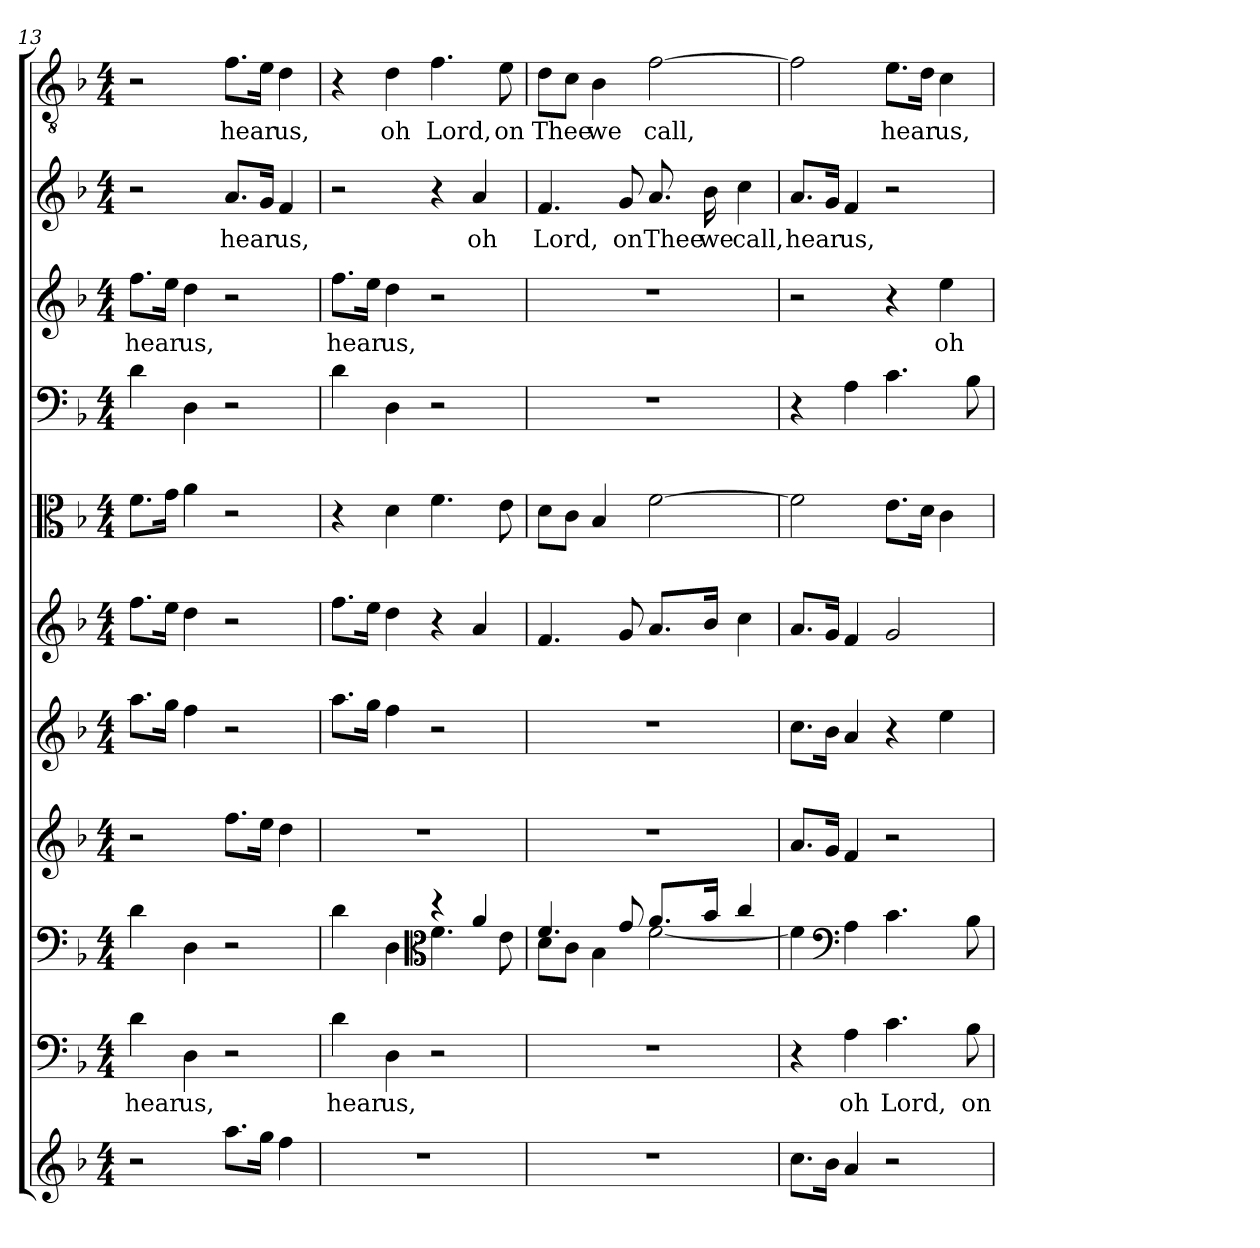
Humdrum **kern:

**kern	**kern	**text	**kern	**kern	**kern	**kern	**kern	**kern	**kern	**text	**kern	**text	**kern	**text
*part11	*part10	*part10	*part9	*part8	*part7	*part6	*part5	*part4	*part3	*part3	*part2	*part2	*part1	*part1
*staff11	*staff10	*staff10	*staff9	*staff8	*staff7	*staff6	*staff5	*staff4	*staff3	*staff3	*staff2	*staff2	*staff1	*staff1
*clefG2	*clefF4	*	*clefF4	*clefG2	*clefG2	*clefG2	*clefC3	*clefF4	*clefG2	*	*clefG2	*	*clefGv2	*
*k[b-]	*k[b-]	*	*k[b-]	*k[b-]	*k[b-]	*k[b-]	*k[b-]	*k[b-]	*k[b-]	*	*k[b-]	*	*k[b-]	*
*F:	*F:	*	*F:	*F:	*F:	*F:	*F:	*F:	*F:	*	*F:	*	*F:	*
*M4/4	*M4/4	*	*M4/4	*M4/4	*M4/4	*M4/4	*M4/4	*M4/4	*M4/4	*	*M4/4	*	*M4/4	*
=13	=13	=13	=13	=13	=13	=13	=13	=13	=13	=13	=13	=13	=13	=13
2r	4d\	hear	4d\	2r	8.aa\L	8.ff\L	8.f\L	4d\	8.ff\L	hear	2r	.	2r	.
.	.	.	.	.	16gg\Jk	16ee\Jk	16g\Jk	.	16ee\Jk	.	.	.	.	.
.	4D\	us,	4D\	.	4ff\	4dd\	4a\	4D\	4dd\	us,	.	.	.	.
8.aa\L	2r	.	2r	8.ff\L	2r	2r	2r	2r	2r	.	8.a/L	hear	8.f\L	hear
16gg\Jk	.	.	.	16ee\Jk	.	.	.	.	.	.	16g/Jk	.	16e\Jk	.
4ff\	.	.	.	4dd\	.	.	.	.	.	.	4f/	us,	4d\	us,
=14	=14	=14	=14	=14	=14	=14	=14	=14	=14	=14	=14	=14	=14	=14
*	*	*	*^	*	*	*	*	*	*	*	*	*	*	*
1r	4d\	hear	4d\	2ryy	1r	8.aa\L	8.ff\L	4r	4d\	8.ff\L	hear	2r	.	4r	.
.	.	.	.	.	.	16gg\Jk	16ee\Jk	.	.	16ee\Jk	.	.	.	.	.
.	4D\	us,	4D\	.	.	4ff\	4dd\	4d\	4D\	4dd\	us,	.	.	4d\	oh
*	*	*	*clefC3	*	*	*	*	*	*	*	*	*	*	*	*
.	2r	.	4r	4.f\	.	2r	4r	4.f\	2r	2r	.	4r	.	4.f\	Lord,
.	.	.	4a/	.	.	.	4a/	.	.	.	.	4a/	oh	.	.
.	.	.	.	8e\	.	.	.	8e\	.	.	.	.	.	8e\	on
=15	=15	=15	=15	=15	=15	=15	=15	=15	=15	=15	=15	=15	=15	=15	=15
1r	1r	.	4.f/	8d\L	1r	1r	4.f/	8d\L	1r	1r	.	4.f/	Lord,	8d\L	Thee
.	.	.	.	8c\J	.	.	.	8c\J	.	.	.	.	.	8c\J	.
.	.	.	.	4B-\	.	.	.	4B-/	.	.	.	.	.	4B-\	we
.	.	.	8g/	.	.	.	8g/	.	.	.	.	8g/	on	.	.
.	.	.	8.a/L	[2f\	.	.	8.a/L	[2f\	.	.	.	8.a/	Thee	[2f\	call,
.	.	.	16b-/Jk	.	.	.	16b-/Jk	.	.	.	.	16b-\	we	.	.
.	.	.	4cc/	.	.	.	4cc\	.	.	.	.	4cc\	call,	.	.
*	*	*	*v	*v	*	*	*	*	*	*	*	*	*	*	*
=16	=16	=16	=16	=16	=16	=16	=16	=16	=16	=16	=16	=16	=16	=16
8.cc\L	4r	.	4f\]	8.a/L	8.cc\L	8.a/L	2f\]	4r	2r	.	8.a/L	hear	2f\]	.
16b-\Jk	.	.	.	16g/Jk	16b-\Jk	16g/Jk	.	.	.	.	16g/Jk	.	.	.
*	*	*	*clefF4	*	*	*	*	*	*	*	*	*	*	*
4a/	4A\	oh	4A\	4f/	4a/	4f/	.	4A\	.	.	4f/	us,	.	.
2r	4.c\	Lord,	4.c\	2r	4r	2g/	8.e\L	4.c\	4r	.	2r	.	8.e\L	hear
.	.	.	.	.	.	.	16d\Jk	.	.	.	.	.	16d\Jk	.
.	.	.	.	.	4ee\	.	4c\	.	4ee\	oh	.	.	4c\	us,
.	8B-\	on	8B-\	.	.	.	.	8B-\	.	.	.	.	.	.
=	=	=	=	=	=	=	=	=	=	=	=	=	=	=
*-	*-	*-	*-	*-	*-	*-	*-	*-	*-	*-	*-	*-	*-	*-
